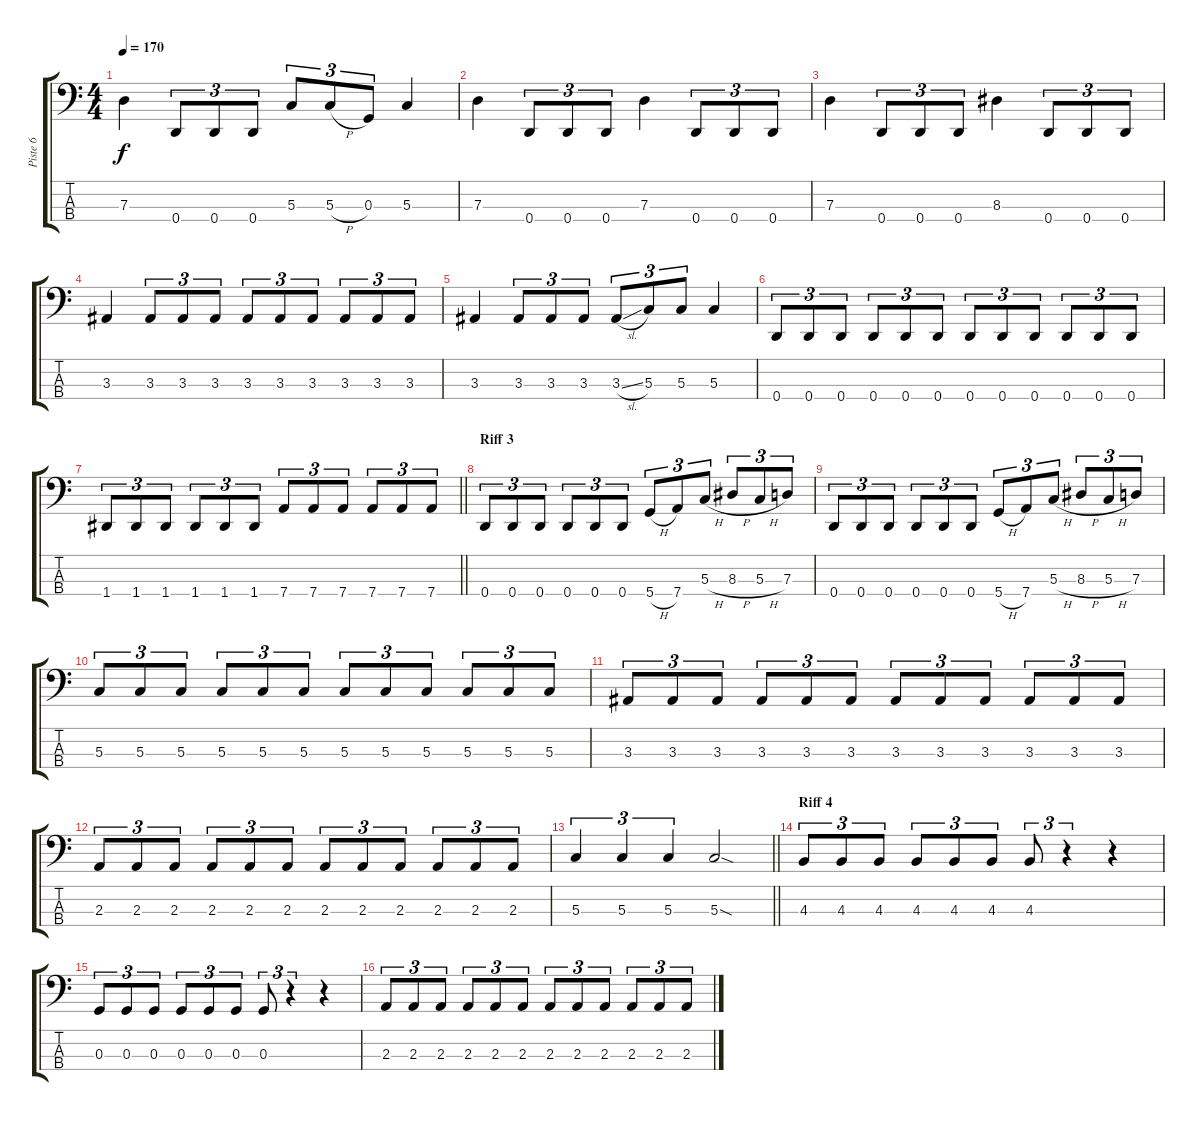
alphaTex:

\track ("Piste 6" "Piste 6") {instrument electricbassfinger}
\staff {score tabs}
\tuning (F2 C2 G1 D1) {hide}
\ts (4 4)
\tempo 170
\clef f4
\ks c
7.3.4{dy f} 0.4.8{tu (3 2)} 0.4.8{tu (3 2)} 0.4.8{tu (3 2)} 5.3.8{tu (3 2)} 5.3{h}.8{tu (3 2)} 0.3.8{tu (3 2)} 5.3.4 |
7.3.4 0.4.8{tu (3 2)} 0.4.8{tu (3 2)} 0.4.8{tu (3 2)} 7.3.4 0.4.8{tu (3 2)} 0.4.8{tu (3 2)} 0.4.8{tu (3 2)} |
7.3.4 0.4.8{tu (3 2)} 0.4.8{tu (3 2)} 0.4.8{tu (3 2)} 8.3.4 0.4.8{tu (3 2)} 0.4.8{tu (3 2)} 0.4.8{tu (3 2)} |
3.3.4 3.3.8{tu (3 2)} 3.3.8{tu (3 2)} 3.3.8{tu (3 2)} 3.3.8{tu (3 2)} 3.3.8{tu (3 2)} 3.3.8{tu (3 2)} 3.3.8{tu (3 2)} 3.3.8{tu (3 2)} 3.3.8{tu (3 2)} |
3.3.4 3.3.8{tu (3 2)} 3.3.8{tu (3 2)} 3.3.8{tu (3 2)} 3.3{sl}.8{tu (3 2)} 5.3.8{tu (3 2)} 5.3.8{tu (3 2)} 5.3.4 |
0.4.8{tu (3 2)} 0.4.8{tu (3 2)} 0.4.8{tu (3 2)} 0.4.8{tu (3 2)} 0.4.8{tu (3 2)} 0.4.8{tu (3 2)} 0.4.8{tu (3 2)} 0.4.8{tu (3 2)} 0.4.8{tu (3 2)} 0.4.8{tu (3 2)} 0.4.8{tu (3 2)} 0.4.8{tu (3 2)} |
\barLineRight lightlight
1.4.8{tu (3 2)} 1.4.8{tu (3 2)} 1.4.8{tu (3 2)} 1.4.8{tu (3 2)} 1.4.8{tu (3 2)} 1.4.8{tu (3 2)} 7.4.8{tu (3 2)} 7.4.8{tu (3 2)} 7.4.8{tu (3 2)} 7.4.8{tu (3 2)} 7.4.8{tu (3 2)} 7.4.8{tu (3 2)} |
\section ("" "Riff 3")
0.4.8{tu (3 2)} 0.4.8{tu (3 2)} 0.4.8{tu (3 2)} 0.4.8{tu (3 2)} 0.4.8{tu (3 2)} 0.4.8{tu (3 2)} 5.4{h}.8{tu (3 2)} 7.4.8{tu (3 2)} 5.3{h}.8{tu (3 2)} 8.3{h}.8{tu (3 2)} 5.3{h}.8{tu (3 2)} 7.3.8{tu (3 2)} |
0.4.8{tu (3 2)} 0.4.8{tu (3 2)} 0.4.8{tu (3 2)} 0.4.8{tu (3 2)} 0.4.8{tu (3 2)} 0.4.8{tu (3 2)} 5.4{h}.8{tu (3 2)} 7.4.8{tu (3 2)} 5.3{h}.8{tu (3 2)} 8.3{h}.8{tu (3 2)} 5.3{h}.8{tu (3 2)} 7.3.8{tu (3 2)} |
5.3.8{tu (3 2)} 5.3.8{tu (3 2)} 5.3.8{tu (3 2)} 5.3.8{tu (3 2)} 5.3.8{tu (3 2)} 5.3.8{tu (3 2)} 5.3.8{tu (3 2)} 5.3.8{tu (3 2)} 5.3.8{tu (3 2)} 5.3.8{tu (3 2)} 5.3.8{tu (3 2)} 5.3.8{tu (3 2)} |
3.3.8{tu (3 2)} 3.3.8{tu (3 2)} 3.3.8{tu (3 2)} 3.3.8{tu (3 2)} 3.3.8{tu (3 2)} 3.3.8{tu (3 2)} 3.3.8{tu (3 2)} 3.3.8{tu (3 2)} 3.3.8{tu (3 2)} 3.3.8{tu (3 2)} 3.3.8{tu (3 2)} 3.3.8{tu (3 2)} |
2.3.8{tu (3 2)} 2.3.8{tu (3 2)} 2.3.8{tu (3 2)} 2.3.8{tu (3 2)} 2.3.8{tu (3 2)} 2.3.8{tu (3 2)} 2.3.8{tu (3 2)} 2.3.8{tu (3 2)} 2.3.8{tu (3 2)} 2.3.8{tu (3 2)} 2.3.8{tu (3 2)} 2.3.8{tu (3 2)} |
\barLineRight lightlight
5.3.4{tu (3 2)} 5.3.4{tu (3 2)} 5.3.4{tu (3 2)} 5.3{sod}.2 |
\section ("" "Riff 4")
4.3.8{tu (3 2)} 4.3.8{tu (3 2)} 4.3.8{tu (3 2)} 4.3.8{tu (3 2)} 4.3.8{tu (3 2)} 4.3.8{tu (3 2)} 4.3.8{tu (3 2)} r.4{tu (3 2)} r.4 |
0.3.8{tu (3 2)} 0.3.8{tu (3 2)} 0.3.8{tu (3 2)} 0.3.8{tu (3 2)} 0.3.8{tu (3 2)} 0.3.8{tu (3 2)} 0.3.8{tu (3 2)} r.4{tu (3 2)} r.4 |
2.3.8{tu (3 2)} 2.3.8{tu (3 2)} 2.3.8{tu (3 2)} 2.3.8{tu (3 2)} 2.3.8{tu (3 2)} 2.3.8{tu (3 2)} 2.3.8{tu (3 2)} 2.3.8{tu (3 2)} 2.3.8{tu (3 2)} 2.3.8{tu (3 2)} 2.3.8{tu (3 2)} 2.3.8{tu (3 2)}
